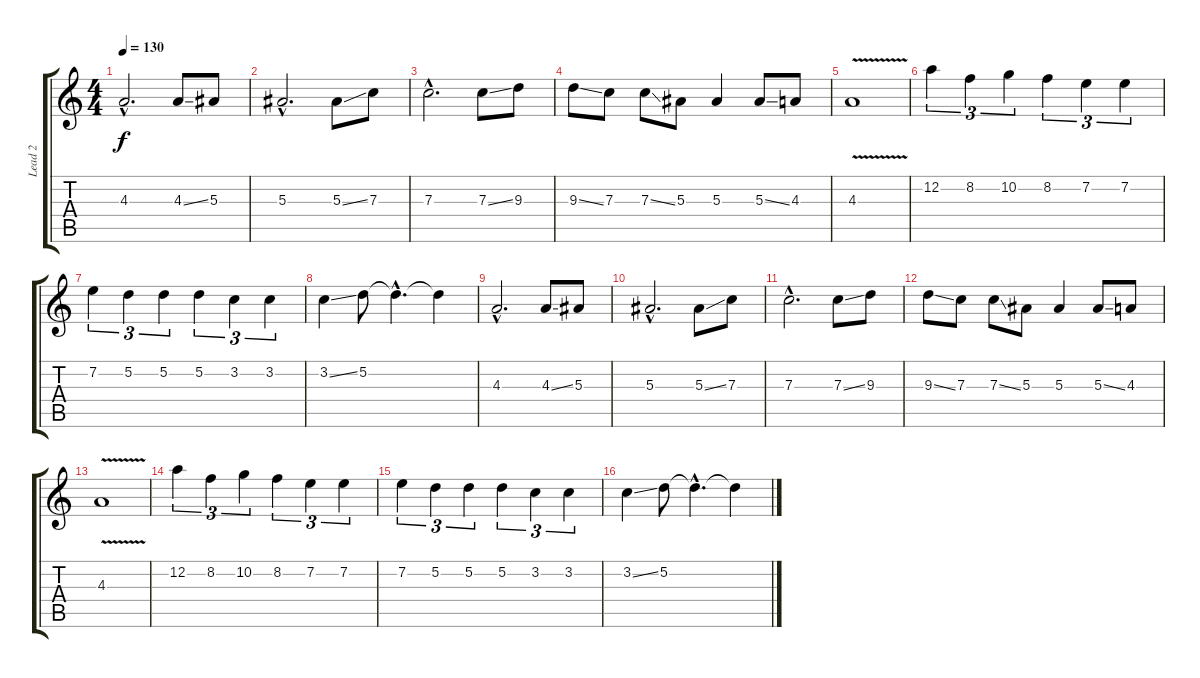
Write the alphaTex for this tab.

\track ("Lead 2" "Lead 2") {instrument distortionguitar}
\staff {score tabs}
\tuning (D4 A3 F3 C3 G2 D2) {hide}
\ts (4 4)
\tempo 130
\clef g2
\ks c
4.3{hac}.2{d dy f} 4.3{ss}.8 5.3.8 |
5.3{hac}.2{d} 5.3{ss}.8 7.3.8 |
7.3{hac}.2{d} 7.3{ss}.8 9.3.8 |
9.3{ss}.8 7.3.8 7.3{ss}.8 5.3.8 5.3.4 5.3{ss}.8 4.3.8 |
4.3{v}.1 |
12.2.4{tu (3 2)} 8.2.4{tu (3 2)} 10.2.4{tu (3 2)} 8.2.4{tu (3 2)} 7.2.4{tu (3 2)} 7.2.4{tu (3 2)} |
7.2.4{tu (3 2)} 5.2.4{tu (3 2)} 5.2.4{tu (3 2)} 5.2.4{tu (3 2)} 3.2.4{tu (3 2)} 3.2.4{tu (3 2)} |
3.2{ss}.4 5.2.8 5.2{hac t}.4{d} 5.2{t}.4 |
4.3{hac}.2{d} 4.3{ss}.8 5.3.8 |
5.3{hac}.2{d} 5.3{ss}.8 7.3.8 |
7.3{hac}.2{d} 7.3{ss}.8 9.3.8 |
9.3{ss}.8 7.3.8 7.3{ss}.8 5.3.8 5.3.4 5.3{ss}.8 4.3.8 |
4.3{v}.1 |
12.2.4{tu (3 2)} 8.2.4{tu (3 2)} 10.2.4{tu (3 2)} 8.2.4{tu (3 2)} 7.2.4{tu (3 2)} 7.2.4{tu (3 2)} |
7.2.4{tu (3 2)} 5.2.4{tu (3 2)} 5.2.4{tu (3 2)} 5.2.4{tu (3 2)} 3.2.4{tu (3 2)} 3.2.4{tu (3 2)} |
3.2{ss}.4 5.2.8 5.2{hac t}.4{d} 5.2{t}.4
